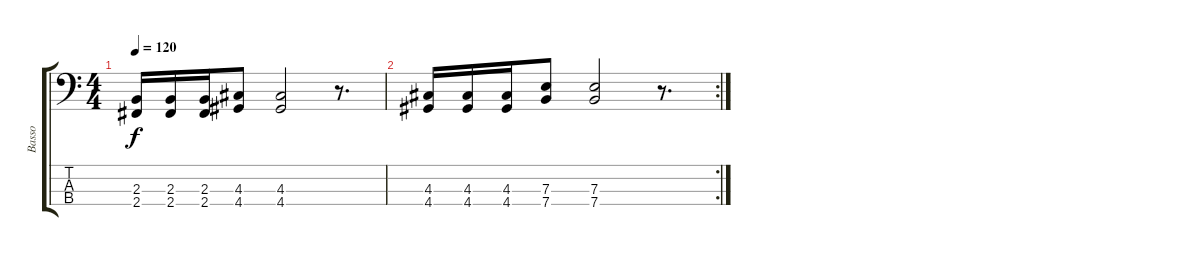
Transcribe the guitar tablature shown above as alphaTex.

\track ("Basso" "Basso") {instrument slapbass1}
\staff {score tabs}
\tuning (G2 D2 A1 E1) {hide}
\ts (4 4)
\tempo 120
\clef f4
\ks c
(2.3 2.4).16{dy f} (2.3 2.4).16 (2.3 2.4).16 (4.3 4.4).8 (4.3 4.4).2 r.8{d} |
\rc 2
(4.3 4.4).16 (4.3 4.4).16 (4.3 4.4).16 (7.3 7.4).8 (7.3 7.4).2 r.8{d}
